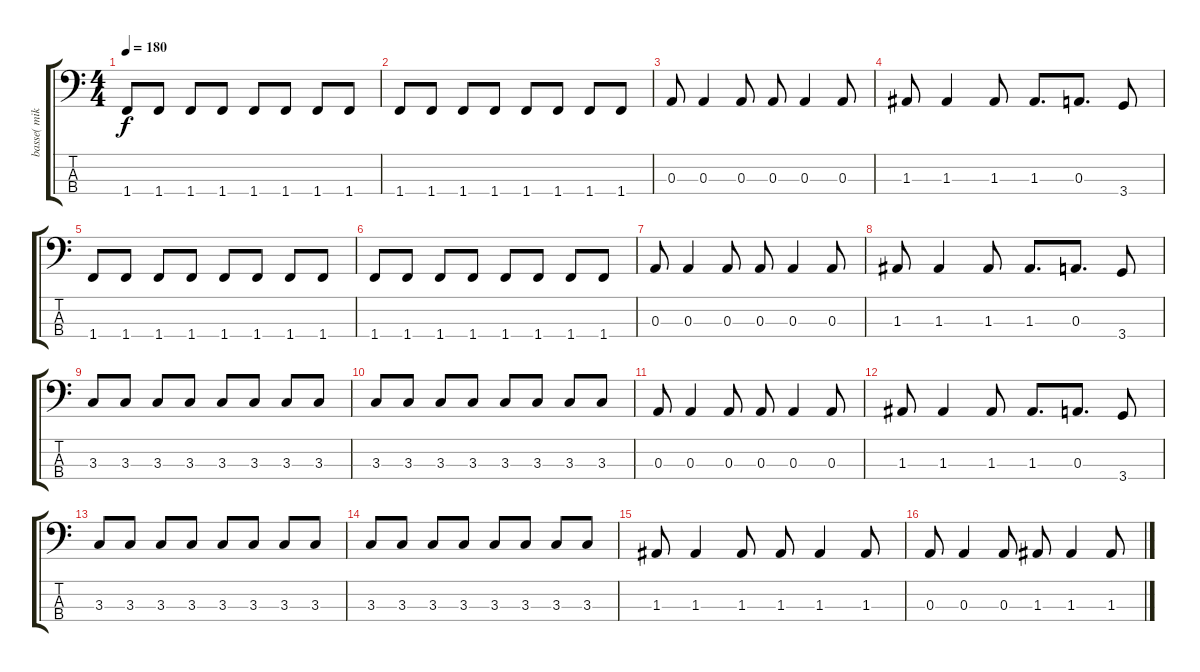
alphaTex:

\track ("basse( mike ) " "basse( mik") {instrument electricbasspick}
\staff {score tabs}
\tuning (G2 D2 A1 E1) {hide}
\ts (4 4)
\tempo 180
\clef f4
\ks c
1.4.8{dy f} 1.4.8 1.4.8 1.4.8 1.4.8 1.4.8 1.4.8 1.4.8 |
1.4.8 1.4.8 1.4.8 1.4.8 1.4.8 1.4.8 1.4.8 1.4.8 |
0.3.8 0.3.4 0.3.8 0.3.8 0.3.4 0.3.8 |
1.3.8 1.3.4 1.3.8 1.3.8{d} 0.3.8{d} 3.4.8 |
1.4.8 1.4.8 1.4.8 1.4.8 1.4.8 1.4.8 1.4.8 1.4.8 |
1.4.8 1.4.8 1.4.8 1.4.8 1.4.8 1.4.8 1.4.8 1.4.8 |
0.3.8 0.3.4 0.3.8 0.3.8 0.3.4 0.3.8 |
1.3.8 1.3.4 1.3.8 1.3.8{d} 0.3.8{d} 3.4.8 |
3.3.8 3.3.8 3.3.8 3.3.8 3.3.8 3.3.8 3.3.8 3.3.8 |
3.3.8 3.3.8 3.3.8 3.3.8 3.3.8 3.3.8 3.3.8 3.3.8 |
0.3.8 0.3.4 0.3.8 0.3.8 0.3.4 0.3.8 |
1.3.8 1.3.4 1.3.8 1.3.8{d} 0.3.8{d} 3.4.8 |
3.3.8 3.3.8 3.3.8 3.3.8 3.3.8 3.3.8 3.3.8 3.3.8 |
3.3.8 3.3.8 3.3.8 3.3.8 3.3.8 3.3.8 3.3.8 3.3.8 |
1.3.8 1.3.4 1.3.8 1.3.8 1.3.4 1.3.8 |
0.3.8 0.3.4 0.3.8 1.3.8 1.3.4 1.3.8
